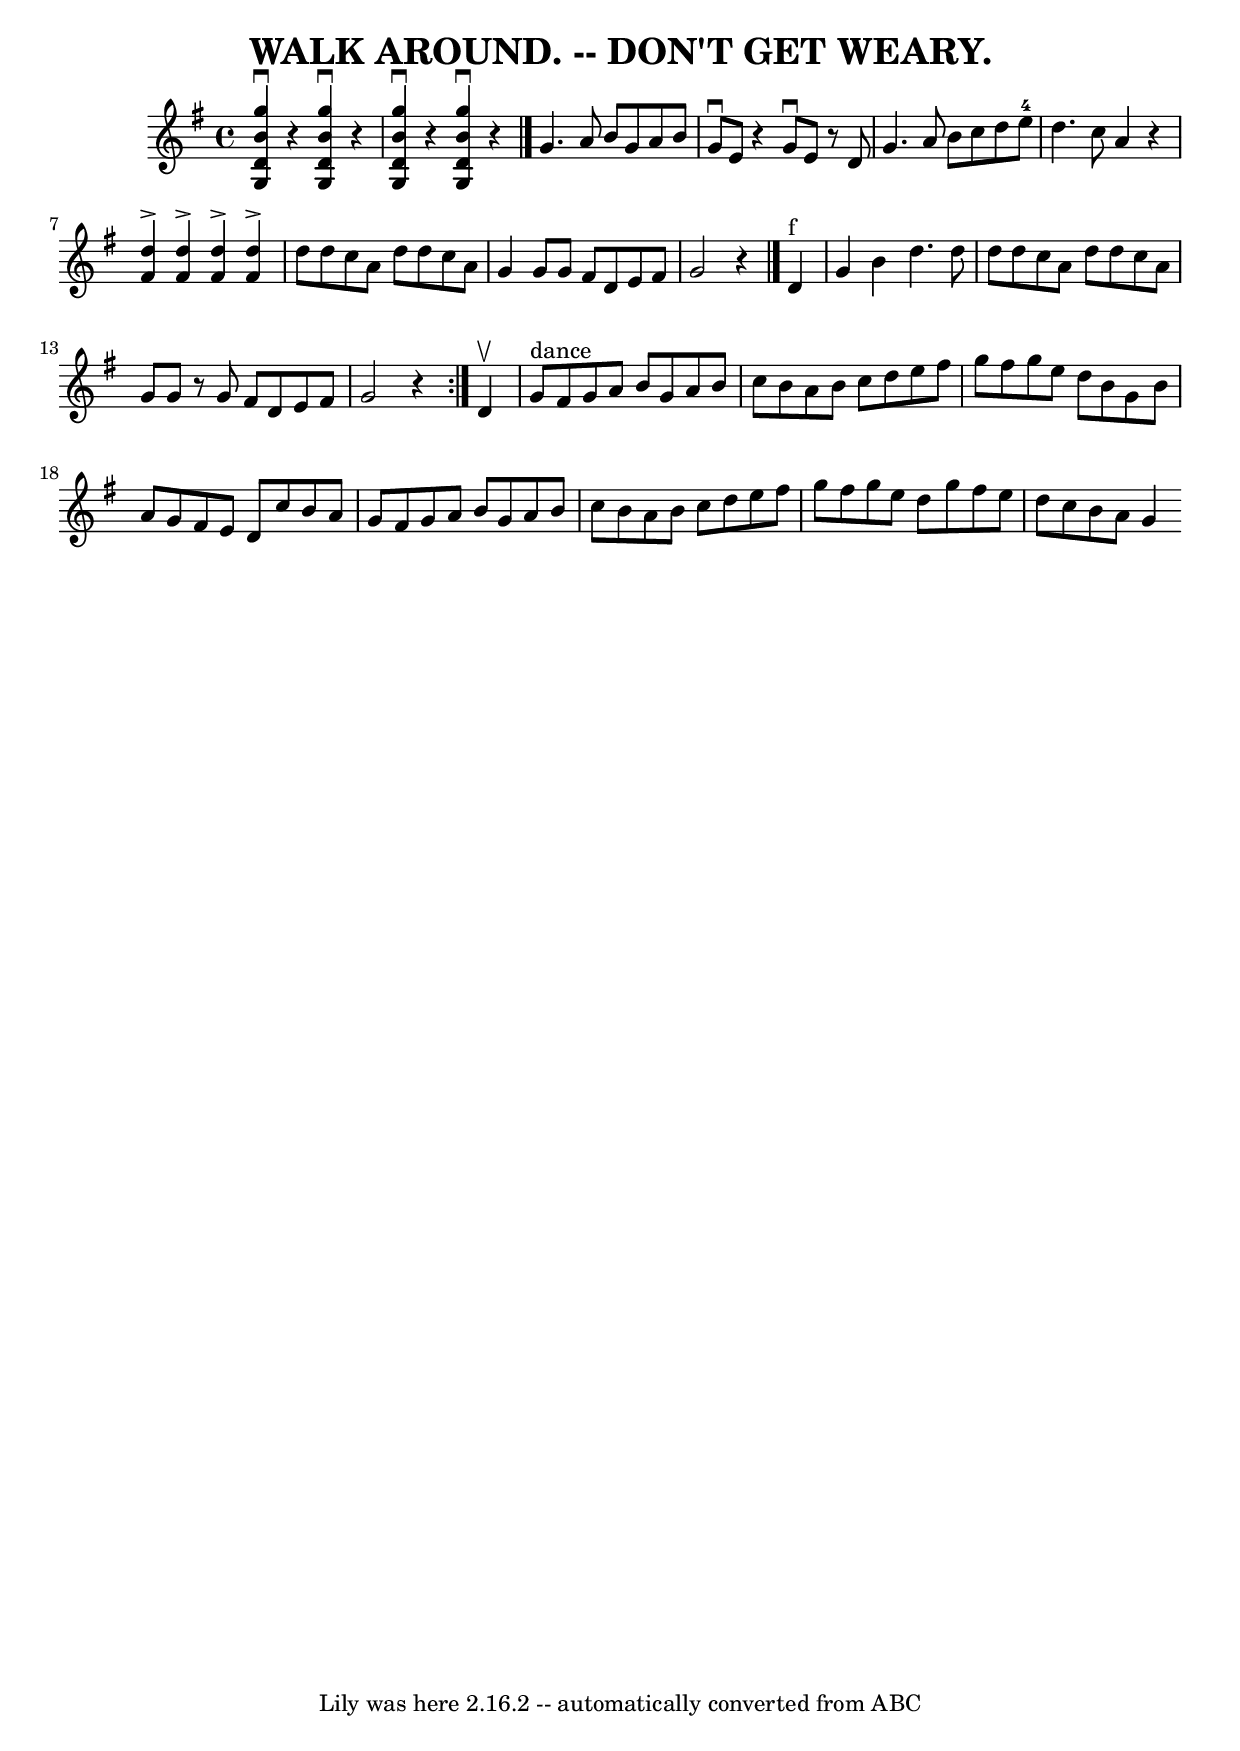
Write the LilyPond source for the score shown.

\version "2.16.2"
\include "Mammoth.ily"
\header {
  %% book = "Ryan's Mammoth Collection of Fiddle Tunes"
  crossRefNumber = "1"
  footnotes = ""
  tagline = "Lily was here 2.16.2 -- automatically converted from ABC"
  title = "WALK AROUND. -- DON'T GET WEARY."

}
voicedefault =  {


  \override Staff.TimeSignature #'style = #'C
  \time 4/4 
  \key g \major
  << g''4^\downbow b'4 d'4 g4   >> r4   <<  
    g''4^\downbow b'4 d'4 g4   >> r4   |
  << g''4^\downbow   
     b'4 d'4 g4   >> r4   << g''4^\downbow b'4 d'4 g4   >> r4       
  \bar "|." g'4. a'8 b'8 g'8 a'8 b'8    |
  g'8 
  ^\downbow e'8    r4 g'8^\downbow e'8    r8 d'8    |
  g'4. a'8 
  b'8 c''8 d''8 e''8-4   |
  d''4. c''8 a'4    r4   
  |
  << d''4^\accent fis'4   >> << d''4^\accent fis'4   >>   
  << d''4^\accent fis'4   >> << d''4^\accent fis'4   >>   |
  
  d''8 d''8 c''8 a'8 d''8 d''8 c''8 a'8    |
  g'4    
  g'8 g'8 fis'8 d'8 e'8 fis'8    |
  g'2    r4   \bar "|."  
  
  \repeat volta 2 {
    d'4^"f"   |
    g'4 b'4 d''4. d''8    
    |
    d''8 d''8 c''8 a'8 d''8 d''8 c''8 a'8    
    |
    g'8 g'8    r8 g'8 fis'8 d'8 e'8 fis'8    |
    
    g'2    r4   
  } d'4^\upbow   |
  g'8^"dance" fis'8 g'8 a'8 
  b'8 g'8 a'8 b'8    |
  c''8 b'8 a'8 b'8 c''8    
  d''8 e''8 fis''8    |
  g''8 fis''8 g''8 e''8 d''8    
  b'8 g'8 b'8    |
  a'8 g'8 fis'8 e'8 d'8 c''8    
  b'8 a'8    |
  g'8 fis'8 g'8 a'8 b'8 g'8 a'8    
  b'8    |
  c''8 b'8 a'8 b'8 c''8 d''8 e''8 fis''8   
  |
  g''8 fis''8 g''8 e''8 d''8 g''8 fis''8 e''8    
  |
  d''8 c''8 b'8 a'8 g'4        

}

\score{
  <<

    \context Staff="default"
    {
      \voicedefault 
      
    }

  >>
  \layout {
    
  }
  \midi {
  }

}
